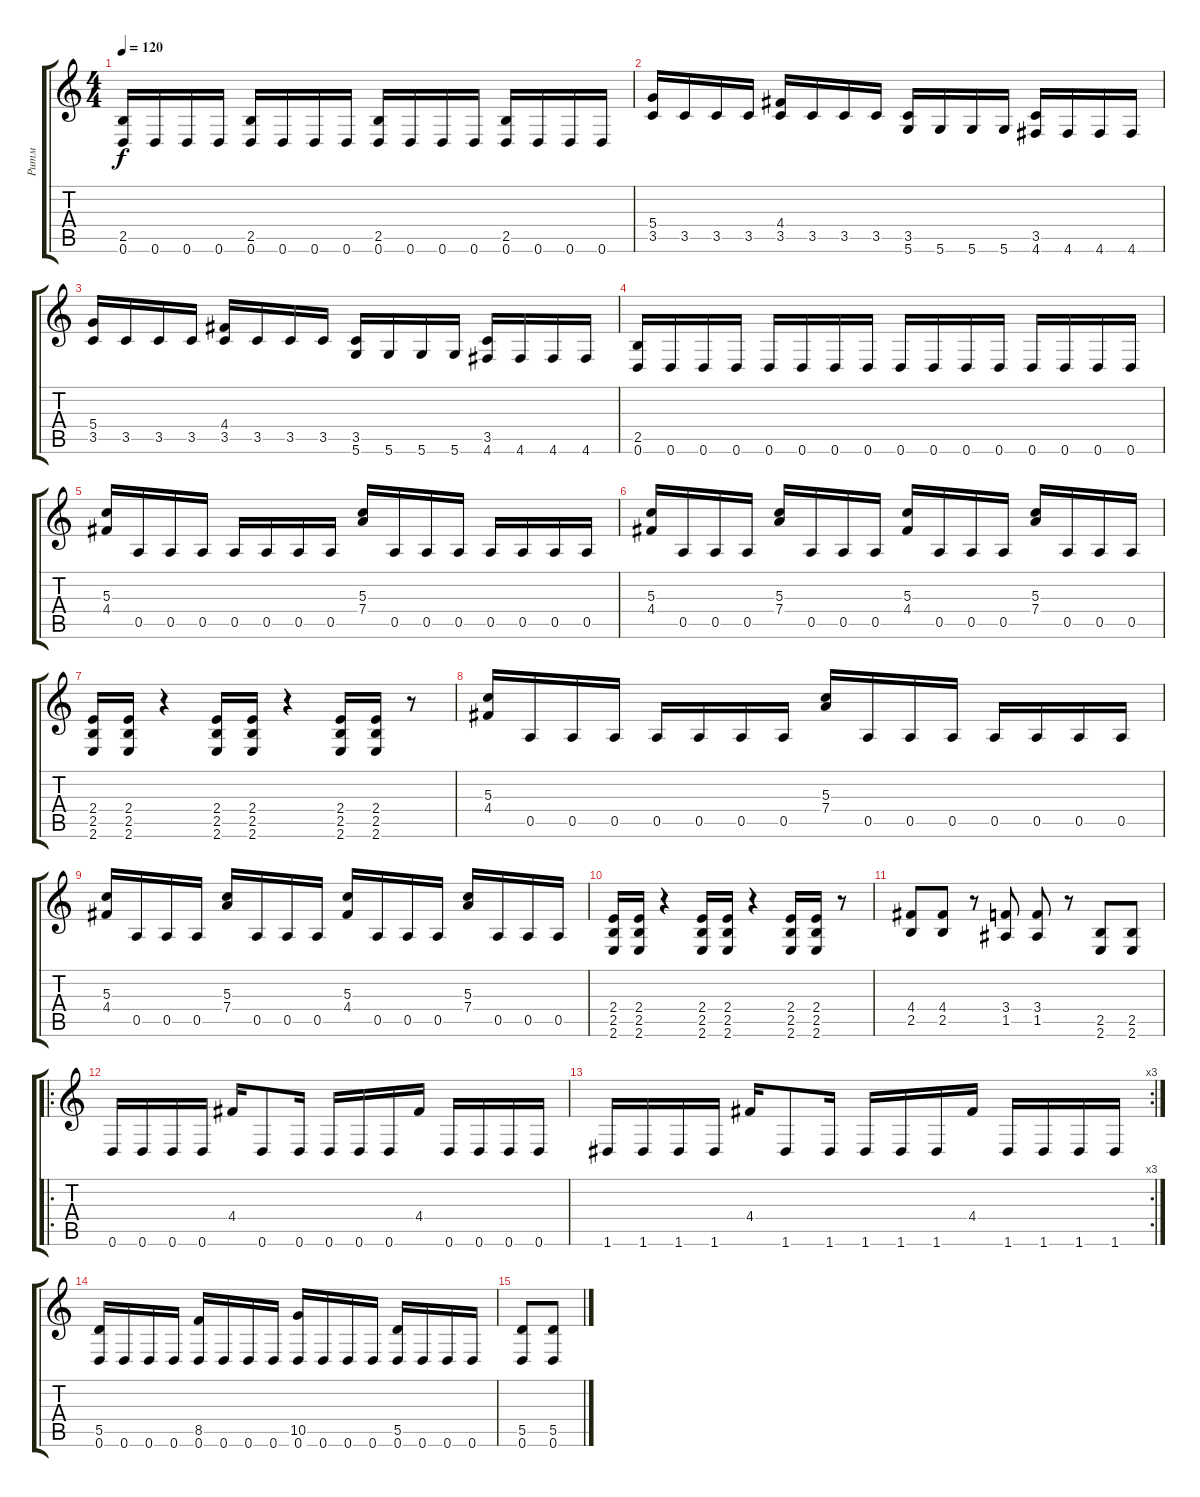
\track ("Ритм" "Ритм") {instrument distortionguitar}
\staff {score tabs}
\tuning (E4 B3 G3 D3 A2 D2) {hide}
\ts (4 4)
\tempo 120
\clef g2
\ks c
(2.5 0.6).16{dy f} 0.6.16 0.6.16 0.6.16 (2.5 0.6).16 0.6.16 0.6.16 0.6.16 (2.5 0.6).16 0.6.16 0.6.16 0.6.16 (2.5 0.6).16 0.6.16 0.6.16 0.6.16 |
(5.4 3.5).16 3.5.16 3.5.16 3.5.16 (4.4 3.5).16 3.5.16 3.5.16 3.5.16 (3.5 5.6).16 5.6.16 5.6.16 5.6.16 (3.5 4.6).16 4.6.16 4.6.16 4.6.16 |
(5.4 3.5).16 3.5.16 3.5.16 3.5.16 (4.4 3.5).16 3.5.16 3.5.16 3.5.16 (3.5 5.6).16 5.6.16 5.6.16 5.6.16 (3.5 4.6).16 4.6.16 4.6.16 4.6.16 |
(2.5 0.6).16 0.6.16 0.6.16 0.6.16 0.6.16 0.6.16 0.6.16 0.6.16 0.6.16 0.6.16 0.6.16 0.6.16 0.6.16 0.6.16 0.6.16 0.6.16 |
(5.3 4.4).16 0.5.16 0.5.16 0.5.16 0.5.16 0.5.16 0.5.16 0.5.16 (5.3 7.4).16 0.5.16 0.5.16 0.5.16 0.5.16 0.5.16 0.5.16 0.5.16 |
(5.3 4.4).16 0.5.16 0.5.16 0.5.16 (5.3 7.4).16 0.5.16 0.5.16 0.5.16 (5.3 4.4).16 0.5.16 0.5.16 0.5.16 (5.3 7.4).16 0.5.16 0.5.16 0.5.16 |
(2.4 2.5 2.6).16 (2.4 2.5 2.6).16 r.4 (2.4 2.5 2.6).16 (2.4 2.5 2.6).16 r.4 (2.4 2.5 2.6).16 (2.4 2.5 2.6).16 r.8 |
(5.3 4.4).16 0.5.16 0.5.16 0.5.16 0.5.16 0.5.16 0.5.16 0.5.16 (5.3 7.4).16 0.5.16 0.5.16 0.5.16 0.5.16 0.5.16 0.5.16 0.5.16 |
(5.3 4.4).16 0.5.16 0.5.16 0.5.16 (5.3 7.4).16 0.5.16 0.5.16 0.5.16 (5.3 4.4).16 0.5.16 0.5.16 0.5.16 (5.3 7.4).16 0.5.16 0.5.16 0.5.16 |
(2.4 2.5 2.6).16 (2.4 2.5 2.6).16 r.4 (2.4 2.5 2.6).16 (2.4 2.5 2.6).16 r.4 (2.4 2.5 2.6).16 (2.4 2.5 2.6).16 r.8 |
(4.4 2.5).8 (4.4 2.5).8 r.8 (3.4 1.5).8 (3.4 1.5).8 r.8 (2.5 2.6).8 (2.5 2.6).8 |
\ro
0.6.16 0.6.16 0.6.16 0.6.16 4.4.16 0.6.8 0.6.16 0.6.16 0.6.16 0.6.16 4.4.16 0.6.16 0.6.16 0.6.16 0.6.16 |
\rc 3
1.6.16 1.6.16 1.6.16 1.6.16 4.4.16 1.6.8 1.6.16 1.6.16 1.6.16 1.6.16 4.4.16 1.6.16 1.6.16 1.6.16 1.6.16 |
(5.5 0.6).16 0.6.16 0.6.16 0.6.16 (8.5 0.6).16 0.6.16 0.6.16 0.6.16 (10.5 0.6).16 0.6.16 0.6.16 0.6.16 (5.5 0.6).16 0.6.16 0.6.16 0.6.16 |
(5.5 0.6).8 (5.5 0.6).8
